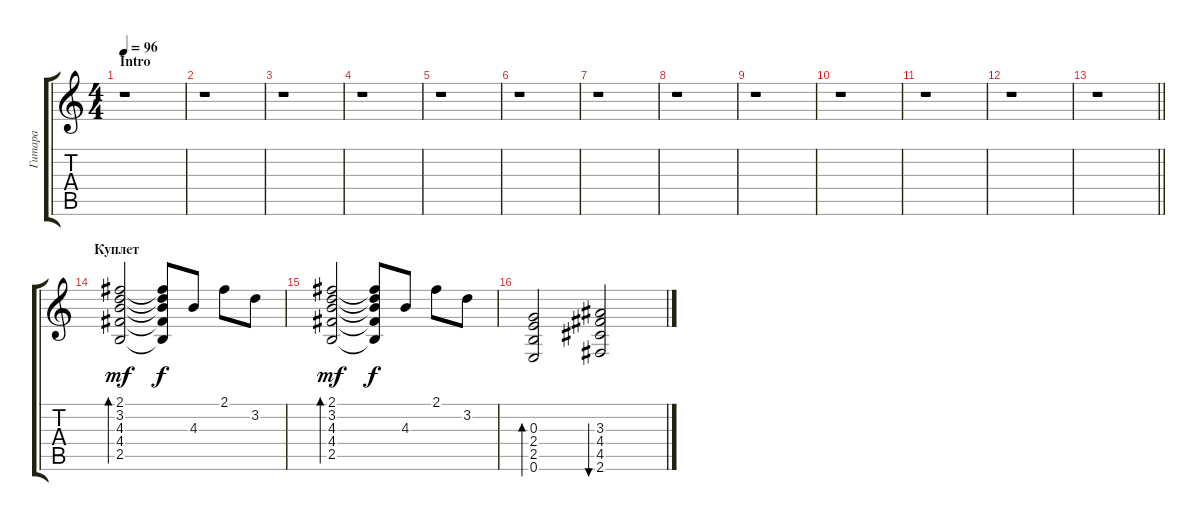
\track ("Гитара" "Гитара") {instrument electricguitarclean}
\staff {score tabs}
\tuning (E4 B3 G3 D3 A2 E2) {hide}
\ts (4 4)
\section ("" "Intro")
\tempo 96
\clef g2
\ks c
r.1{dy mf instrument electricguitarclean} |
r.1 |
r.1 |
r.1 |
r.1 |
r.1 |
r.1 |
r.1 |
r.1 |
r.1 |
r.1 |
r.1 |
\barLineRight lightlight
r.1 |
\section ("" "Куплет")
(2.1 3.2 4.3 4.4 2.5).2{bd 120} (2.1{t} 3.2{t} 4.3{t} 4.4{t} 2.5{t}).8{dy f} 4.3.8 2.1.8 3.2.8 |
(2.1 3.2 4.3 4.4 2.5).2{bd 120 dy mf} (2.1{t} 3.2{t} 4.3{t} 4.4{t} 2.5{t}).8{dy f} 4.3.8 2.1.8 3.2.8 |
(0.3 2.4 2.5 0.6).2{bd 60} (3.3 4.4 4.5 2.6).2{bu 60}
